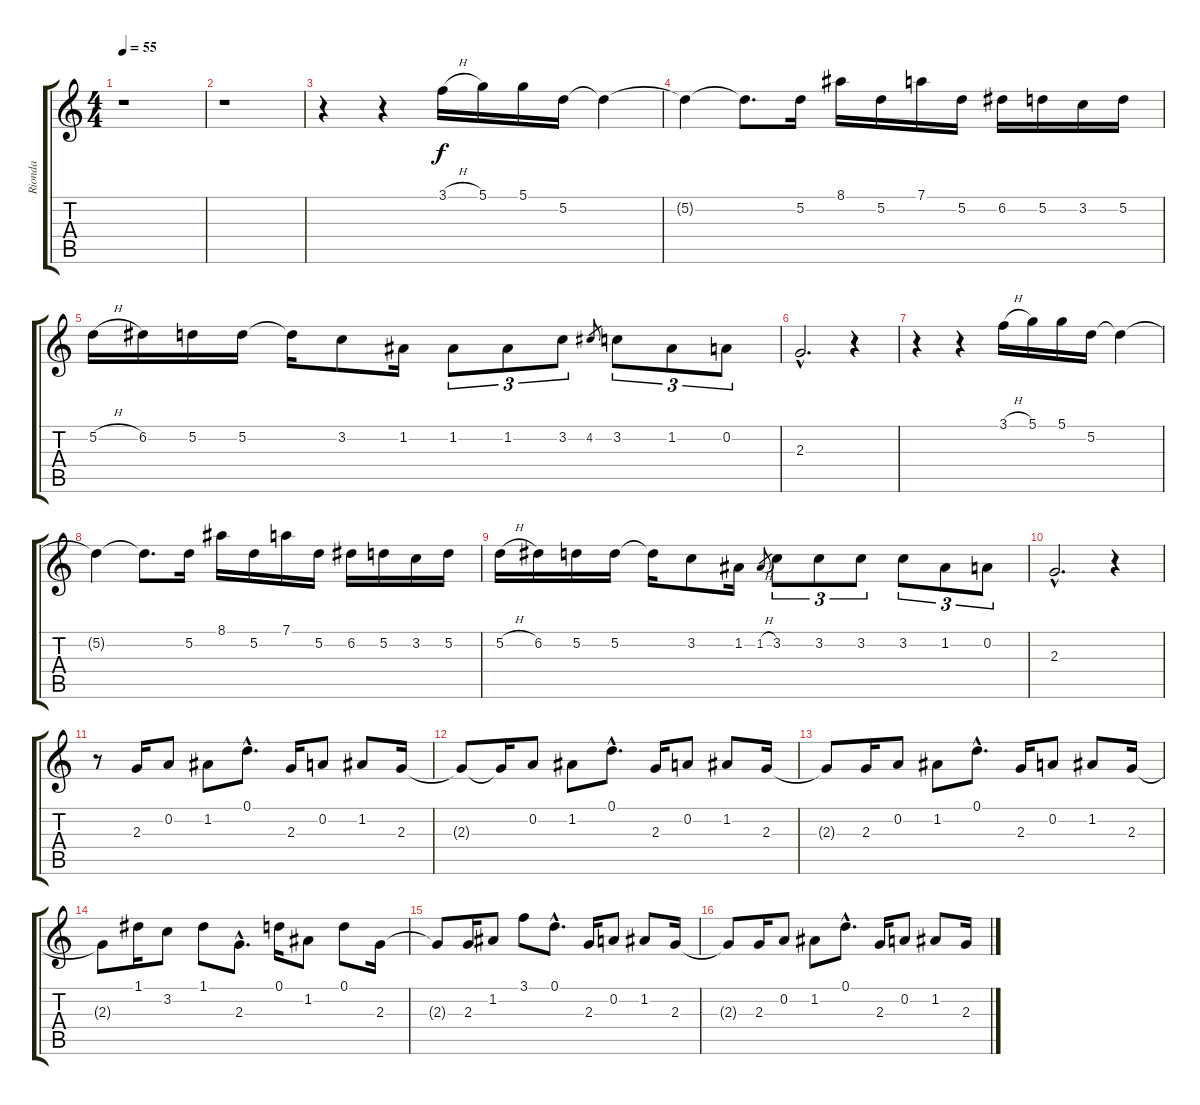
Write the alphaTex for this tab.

\track ("Rionda" "Rionda") {instrument acousticguitarsteel}
\staff {score tabs}
\tuning (D4 A3 F3 C3 G2 D2) {hide}
\ts (4 4)
\tempo 55
\clef g2
\ks c
r.1{dy f instrument acousticguitarsteel} |
r.1 |
r.4 r.4 3.1{h}.16 5.1.16 5.1.16 5.2.16 5.2{t}.4 |
5.2{t}.4 5.2{t}.8{d} 5.2.16 8.1.16 5.2.16 7.1.16 5.2.16 6.2.16 5.2.16 3.2.16 5.2.16 |
5.2{h}.16 6.2.16 5.2.16 5.2.16 5.2{t}.16 3.2.8 1.2.16 1.2.8{tu (3 2)} 1.2.8{tu (3 2)} 3.2.8{tu (3 2)} 4.2.8{gr} 3.2.8{tu (3 2)} 1.2.8{tu (3 2)} 0.2.8{tu (3 2)} |
2.3{hac}.2{d} r.4 |
r.4 r.4 3.1{h}.16 5.1.16 5.1.16 5.2.16 5.2{t}.4 |
5.2{t}.4 5.2{t}.8{d} 5.2.16 8.1.16 5.2.16 7.1.16 5.2.16 6.2.16 5.2.16 3.2.16 5.2.16 |
5.2{h}.16 6.2.16 5.2.16 5.2.16 5.2{t}.16 3.2.8 1.2.16 1.2{h}.8{gr} 3.2.8{tu (3 2)} 3.2.8{tu (3 2)} 3.2.8{tu (3 2)} 3.2.8{tu (3 2)} 1.2.8{tu (3 2)} 0.2.8{tu (3 2)} |
2.3{hac}.2{d} r.4 |
r.8 2.3.16 0.2.8 1.2.8 0.1{hac}.8{d} 2.3.16 0.2.8 1.2.8 2.3.16 |
2.3{t}.8 2.3{t}.16 0.2.8 1.2.8 0.1{hac}.8{d} 2.3.16 0.2.8 1.2.8 2.3.16 |
2.3{t}.8 2.3.16 0.2.8 1.2.8 0.1{hac}.8{d} 2.3.16 0.2.8 1.2.8 2.3.16 |
2.3{t}.8 1.1.16 3.2.8 1.1.8 2.3{hac}.8{d} 0.1.16 1.2.8 0.1.8 2.3.16 |
2.3{t}.8 2.3.16 1.2.8 3.1.8 0.1{hac}.8{d} 2.3.16 0.2.8 1.2.8 2.3.16 |
2.3{t}.8 2.3.16 0.2.8 1.2.8 0.1{hac}.8{d} 2.3.16 0.2.8 1.2.8 2.3.16
